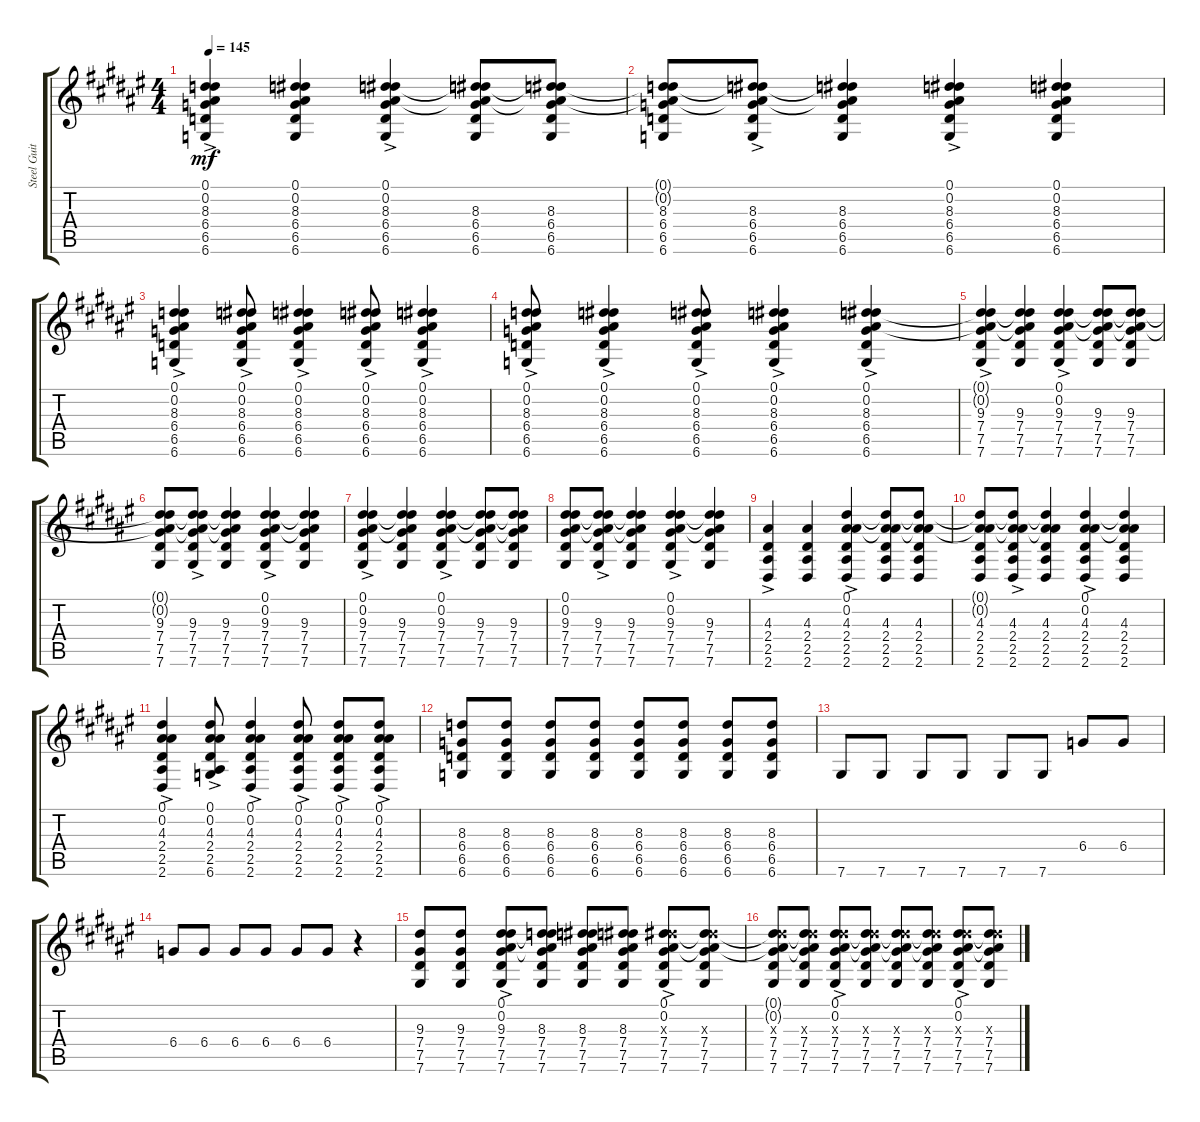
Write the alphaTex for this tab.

\track ("Steel Guitar" "Steel Guit") {instrument acousticguitarsteel}
\staff {score tabs}
\tuning (Eb4 Bb3 Gb3 Db3 Ab2 Db2) {hide}
\ts (4 4)
\tempo 145
\clef g2
\ks f#
(0.1{t} 0.2{t} 8.3{ac} 6.4{ac} 6.5{ac} 6.6{ac}).4{dy mf} (0.1 0.2 8.3 6.4 6.5 6.6).4 (0.1 0.2{ac} 8.3{ac} 6.4{ac} 6.5{ac} 6.6).4 (0.1{t} 0.2{t} 8.3 6.4 6.5 6.6).8 (0.1{t} 0.2{t} 8.3 6.4 6.5 6.6).8 |
(0.1{t} 0.2{t} 8.3 6.4 6.5 6.6).8 (0.1{t} 0.2{t} 8.3{ac} 6.4{ac} 6.5{ac} 6.6{ac}).8 (0.1{t} 0.2{t} 8.3 6.4 6.5 6.6).4 (0.1{ac} 0.2{ac} 8.3 6.4{ac} 6.5{ac} 6.6{ac}).4 (0.1 0.2 8.3 6.4 6.5 6.6).4 |
(0.1{ac} 0.2{ac} 8.3 6.4{ac} 6.5{ac} 6.6{ac}).4 (0.1{ac} 0.2{ac} 8.3{ac} 6.4{ac} 6.5{ac} 6.6).8 (0.1{ac} 0.2{ac} 8.3{ac} 6.4{ac} 6.5{ac} 6.6{ac}).4 (0.1{ac} 0.2{ac} 8.3{ac} 6.4{ac} 6.5{ac} 6.6{ac}).8 (0.1{ac} 0.2{ac} 8.3{ac} 6.4{ac} 6.5{ac} 6.6{ac}).4 |
(0.1{ac} 0.2{ac} 8.3{ac} 6.4{ac} 6.5{ac} 6.6{ac}).8 (0.1{ac} 0.2{ac} 8.3{ac} 6.4{ac} 6.5{ac} 6.6{ac}).4 (0.1{ac} 0.2{ac} 8.3{ac} 6.4{ac} 6.5{ac} 6.6{ac}).8 (0.1{ac} 0.2{ac} 8.3{ac} 6.4{ac} 6.5{ac} 6.6{ac}).4 (0.1{ac} 0.2{ac} 8.3{ac} 6.4{ac} 6.5{ac} 6.6{ac}).4 |
(0.1{t} 0.2{t} 9.3{ac} 7.4{ac} 7.5{ac} 7.6{ac}).4 (0.1{t} 0.2{t} 9.3 7.4 7.5 7.6).4 (0.1 0.2{ac} 9.3{ac} 7.4{ac} 7.5{ac} 7.6).4 (0.1{t} 0.2{t} 9.3 7.4 7.5 7.6).8 (0.1{t} 0.2{t} 9.3 7.4 7.5 7.6).8 |
(0.1{t} 0.2{t} 9.3 7.4 7.5 7.6).8 (0.1{t} 0.2{t} 9.3{ac} 7.4{ac} 7.5{ac} 7.6{ac}).8 (0.1{t} 0.2{t} 9.3 7.4 7.5 7.6).4 (0.1{ac} 0.2{ac} 9.3 7.4{ac} 7.5{ac} 7.6{ac}).4 (0.1{t} 0.2{t} 9.3 7.4 7.5 7.6).4 |
(0.1 0.2 9.3{ac} 7.4{ac} 7.5{ac} 7.6{ac}).4 (0.1{t} 0.2{t} 9.3 7.4 7.5 7.6).4 (0.1 0.2{ac} 9.3{ac} 7.4{ac} 7.5{ac} 7.6).4 (0.1{t} 0.2{t} 9.3 7.4 7.5 7.6).8 (0.1{t} 0.2{t} 9.3 7.4 7.5 7.6).8 |
(0.1 0.2 9.3 7.4 7.5 7.6).8 (0.1{t} 0.2{t} 9.3{ac} 7.4{ac} 7.5{ac} 7.6{ac}).8 (0.1{t} 0.2{t} 9.3 7.4 7.5 7.6).4 (0.1{ac} 0.2{ac} 9.3 7.4{ac} 7.5{ac} 7.6{ac}).4 (0.1{t} 0.2{t} 9.3 7.4 7.5 7.6).4 |
(4.3{ac} 2.4{ac} 2.5{ac} 2.6{ac}).4 (4.3 2.4 2.5 2.6).4 (0.1 0.2{ac} 4.3{ac} 2.4{ac} 2.5{ac} 2.6).4 (0.1{t} 0.2{t} 4.3 2.4 2.5 2.6).8 (0.1{t} 0.2{t} 4.3 2.4 2.5 2.6).8 |
(0.1{t} 0.2{t} 4.3 2.4 2.5 2.6).8 (0.1{t} 0.2{t} 4.3{ac} 2.4{ac} 2.5{ac} 2.6{ac}).8 (0.1{t} 0.2{t} 4.3 2.4 2.5 2.6).4 (0.1{ac} 0.2{ac} 4.3 2.4{ac} 2.5{ac} 2.6{ac}).4 (0.1{t} 0.2{t} 4.3 2.4 2.5 2.6).4 |
(0.1{ac} 0.2{ac} 4.3 2.4{ac} 2.5{ac} 2.6{ac}).4 (0.1{ac} 0.2{ac} 4.3{ac} 2.4{ac} 2.5{ac} 6.6).8 (0.1{ac} 0.2{ac} 4.3{ac} 2.4{ac} 2.5{ac} 2.6{ac}).4 (0.1{ac} 0.2{ac} 4.3{ac} 2.4{ac} 2.5{ac} 2.6{ac}).8 (0.1{ac} 0.2{ac} 4.3{ac} 2.4{ac} 2.5{ac} 2.6{ac}).8 (0.1{ac} 0.2{ac} 4.3{ac} 2.4{ac} 2.5{ac} 2.6{ac}).8 |
(8.3 6.4 6.5 6.6).8 (8.3 6.4 6.5 6.6).8 (8.3 6.4 6.5 6.6).8 (8.3 6.4 6.5 6.6).8 (8.3 6.4 6.5 6.6).8 (8.3 6.4 6.5 6.6).8 (8.3 6.4 6.5 6.6).8 (8.3 6.4 6.5 6.6).8 |
7.6.8 7.6.8 7.6.8 7.6.8 7.6.8 7.6.8 6.4.8 6.4.8 |
6.4.8 6.4.8 6.4.8 6.4.8 6.4.8 6.4.8 r.4 |
(9.3 7.4 7.5 7.6).8 (9.3 7.4 7.5 7.6).8 (0.1{ac} 0.2{ac} 9.3{ac} 7.4{ac} 7.5{ac} 7.6{ac}).8 (0.1{t} 0.2{t} 8.3 7.4 7.5 7.6).8 (0.1{t} 0.2{t} 8.3 7.4 7.5 7.6).8 (0.1{t} 0.2{t} 8.3 7.4 7.5 7.6).8 (0.1{ac} 0.2{ac} 9.3{ac x} 7.4{ac} 7.5{ac} 7.6{ac}).8 (0.1{t} 0.2{t} 9.3{x} 7.4 7.5 7.6).8 |
(0.1{t} 0.2{t} 9.3{x} 7.4 7.5 7.6).8 (0.1{t} 0.2{t} 9.3{x} 7.4 7.5 7.6).8 (0.1{ac} 0.2{ac} 9.3{ac x} 7.4{ac} 7.5{ac} 7.6{ac}).8 (0.1{t} 0.2{t} 9.3{x} 7.4 7.5 7.6).8 (0.1{t} 0.2{t} 9.3{x} 7.4 7.5 7.6).8 (0.1{t} 0.2{t} 9.3{x} 7.4 7.5 7.6).8 (0.1{ac} 0.2{ac} 9.3{ac x} 7.4{ac} 7.5{ac} 7.6{ac}).8 (0.1{t} 0.2{t} 9.3{x} 7.4 7.5 7.6).8
